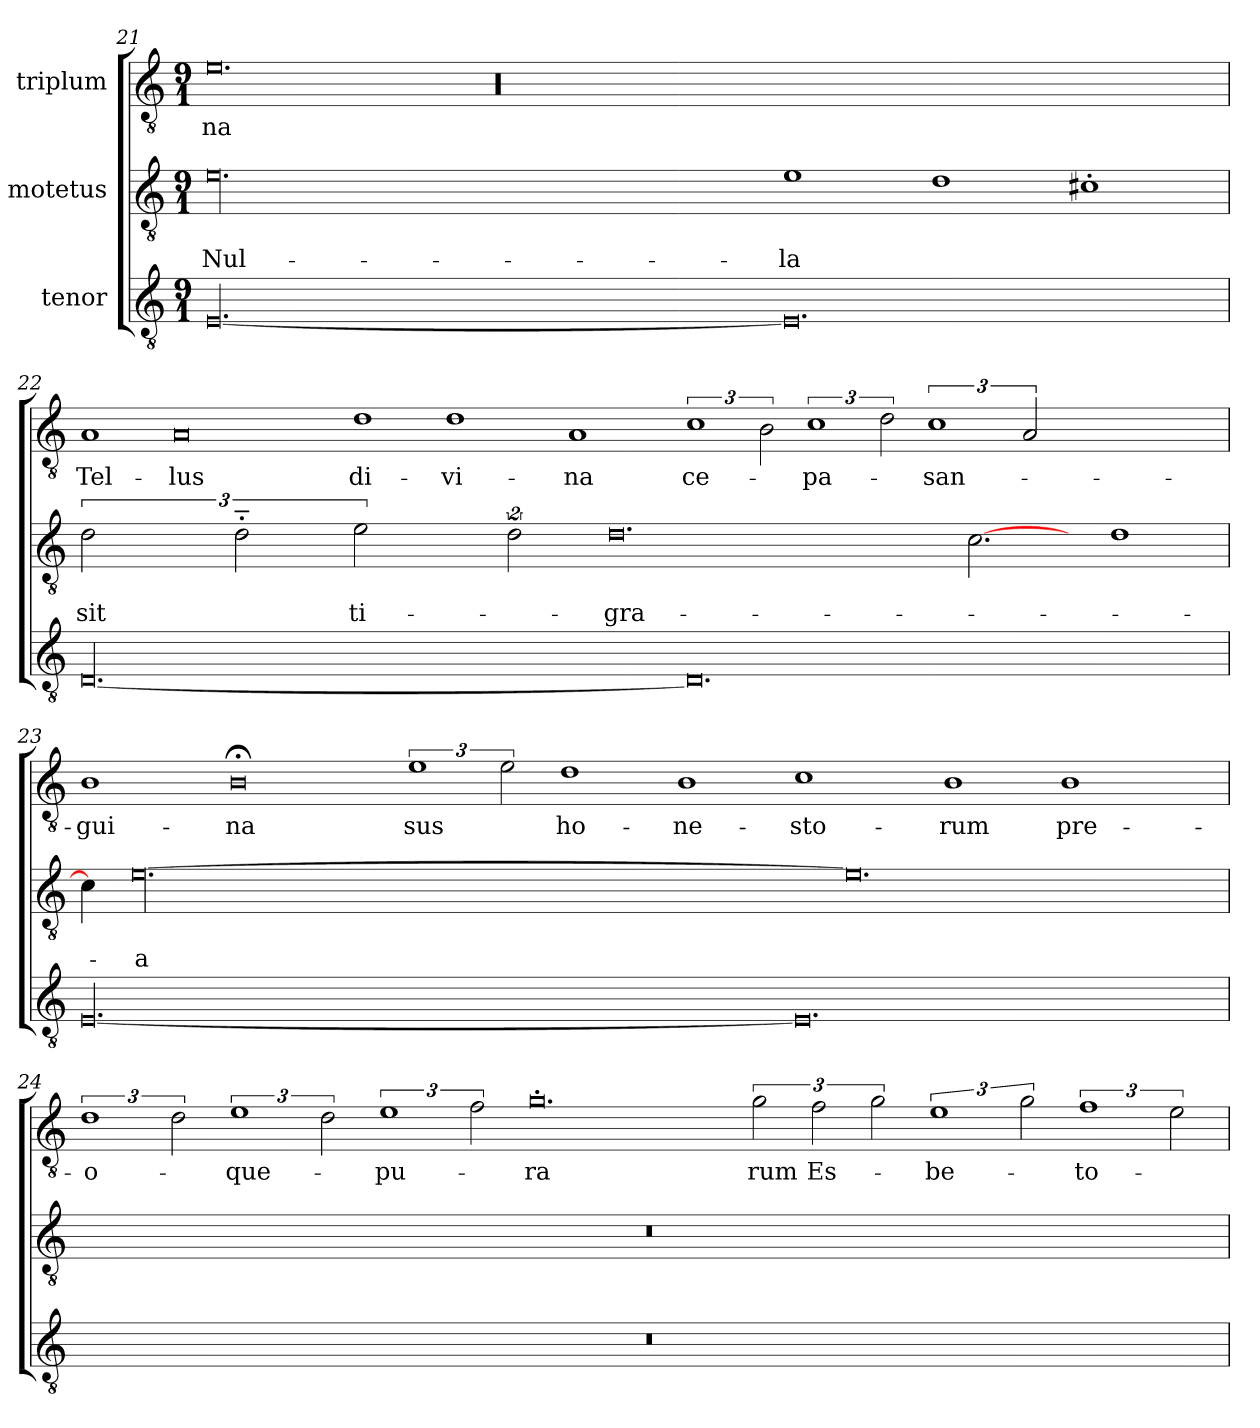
**kern	**kern	**text	**text	**kern	**text
*part3	*part2	*part2	*part2	*part1	*part1
*staff3	*staff2	*staff2	*staff2	*staff1	*staff1
*I"tenor	*I"motetus	*	*	*I"triplum	*
*clefGv2	*clefGv2	*	*	*clefGv2	*
*k[]	*k[]	*	*	*k[]	*
*C:	*C:	*	*	*C:	*
*M9/1	*M9/1	*	*	*M9/1	*
=21	=21	=21	=21	=21	=21
[00.E/	00.e\	.	Nul-	0.e\	-na
.	.	.	.	00.r	.
0.E/]	1e\	.	-la	.	.
.	1d\	.	.	.	.
.	1c#X'\	.	.	.	.
=22	=22	=22	=22	=22	=22
[00.D/	2%3d\	.	-sit	1A/	Tel-
.	.	.	.	0A/	-lus
.	2%3d'~\	.	.	.	.
.	2%3e\	.	-ti-	1d\	di-
.	.	.	.	1d\	-vi-
.	4%3d\	.	.	.	.
.	.	.	.	1A/	-na
.	0.d\	.	gra-	.	.
0.D/]	.	.	.	3%2c\	ce-
.	.	.	.	3B\	.
.	.	.	.	3%2c\	pa-
.	.	.	.	3d\	.
.	.	.	.	3%2c\	san-
.	[2.c\	.	.	.	.
.	.	.	.	3A/	.
1ryy	4ryy	.	.	1ryy	.
.	1d\	.	.	.	.
4ryy	.	.	.	4ryy	.
=23	=23	=23	=23	=23	=23
[00.E/	4c\]	.	.	1B\	-gui-
.	[00.e\	.	-a	.	.
.	.	.	.	0B;<\	-na
.	.	.	.	3%2e\	-sus
.	.	.	.	3e\	.
.	.	.	.	1d\	ho-
.	.	.	.	1B\	-ne-
0.E/]	.	.	.	1c\	-sto-
.	0.e\]	.	.	.	.
.	.	.	.	1B\	-rum
.	.	.	.	1B\	pre-
4ryy	.	.	.	4ryy	.
=24	=24	=24	=24	=24	=24
1%9r	1%9r	.	.	3%2d\	-o-
.	.	.	.	3d\	.
.	.	.	.	3%2e\	que-
.	.	.	.	3d\	.
.	.	.	.	3%2e\	-pu-
.	.	.	.	3f\	.
.	.	.	.	0.g'\	-ra
.	.	.	.	3g\	-rum
.	.	.	.	3f\	Es-
.	.	.	.	3g\	.
.	.	.	.	3%2e\	be-
.	.	.	.	3g\	.
.	.	.	.	3%2f\	-to-
.	.	.	.	3e\	.
=	=	=	=	=	=
*-	*-	*-	*-	*-	*-
